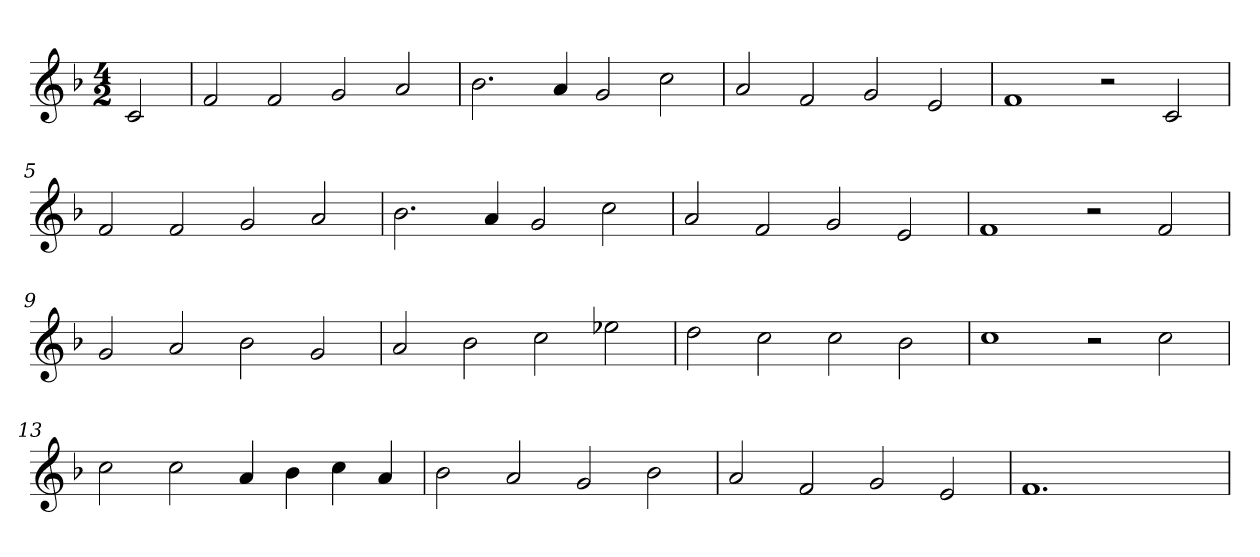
**kern
*part1
*staff1
*clefG2
*k[b-]
*F:
*M4/2
=
2c
=1
2f
2f
2g
2a
=2
2.b-
4a
2g
2cc
=3
2a
2f
2g
2e
=4
1f
2r
2c
=5
2f
2f
2g
2a
=6
2.b-
4a
2g
2cc
=7
2a
2f
2g
2e
=8
1f
2r
2f
=9
2g
2a
2b-
2g
=10
2a
2b-
2cc
2ee-X
=11
2dd
2cc
2cc
2b-
=12
1cc
2r
2cc
=13
2cc
2cc
4a
4b-
4cc
4a
=14
2b-
2a
2g
2b-
=15
2a
2f
2g
2e
=16
1.f
2ryy
=
*-
